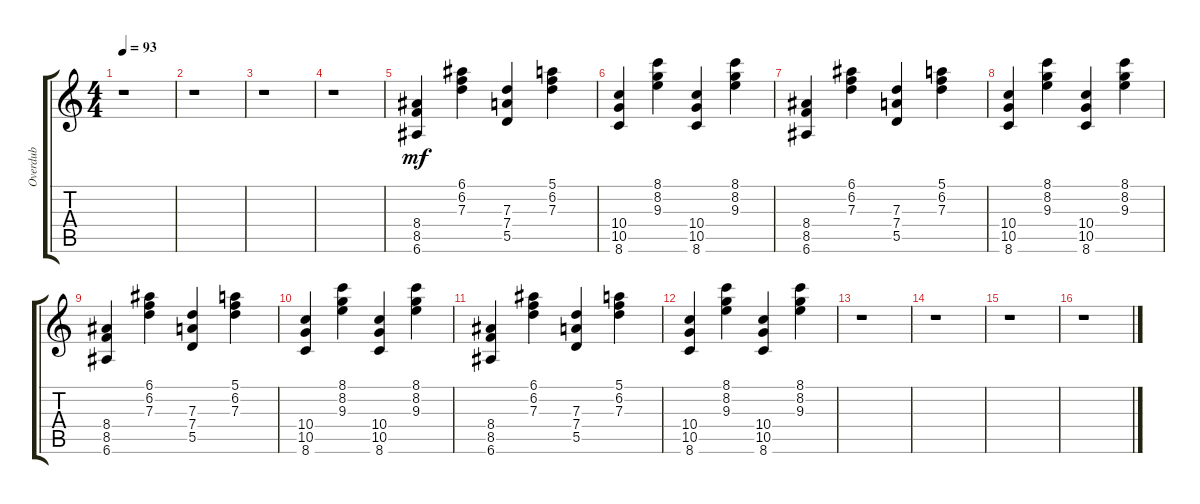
\track ("Overdub" "Overdub") {instrument electricguitarclean}
\staff {score tabs}
\tuning (E4 B3 G3 D3 A2 E2) {hide}
\ts (4 4)
\tempo 93
\clef g2
\ks c
r.1{dy f} |
r.1 |
r.1 |
r.1 |
(8.4 8.5 6.6).4{dy mf} (6.1 6.2 7.3).4 (7.3 7.4 5.5).4 (5.1 6.2 7.3).4 |
(10.4 10.5 8.6).4 (8.1 8.2 9.3).4 (10.4 10.5 8.6).4 (8.1 8.2 9.3).4 |
(8.4 8.5 6.6).4 (6.1 6.2 7.3).4 (7.3 7.4 5.5).4 (5.1 6.2 7.3).4 |
(10.4 10.5 8.6).4 (8.1 8.2 9.3).4 (10.4 10.5 8.6).4 (8.1 8.2 9.3).4 |
(8.4 8.5 6.6).4 (6.1 6.2 7.3).4 (7.3 7.4 5.5).4 (5.1 6.2 7.3).4 |
(10.4 10.5 8.6).4 (8.1 8.2 9.3).4 (10.4 10.5 8.6).4 (8.1 8.2 9.3).4 |
(8.4 8.5 6.6).4 (6.1 6.2 7.3).4 (7.3 7.4 5.5).4 (5.1 6.2 7.3).4 |
(10.4 10.5 8.6).4 (8.1 8.2 9.3).4 (10.4 10.5 8.6).4 (8.1 8.2 9.3).4 |
r.1 |
r.1 |
r.1 |
r.1
